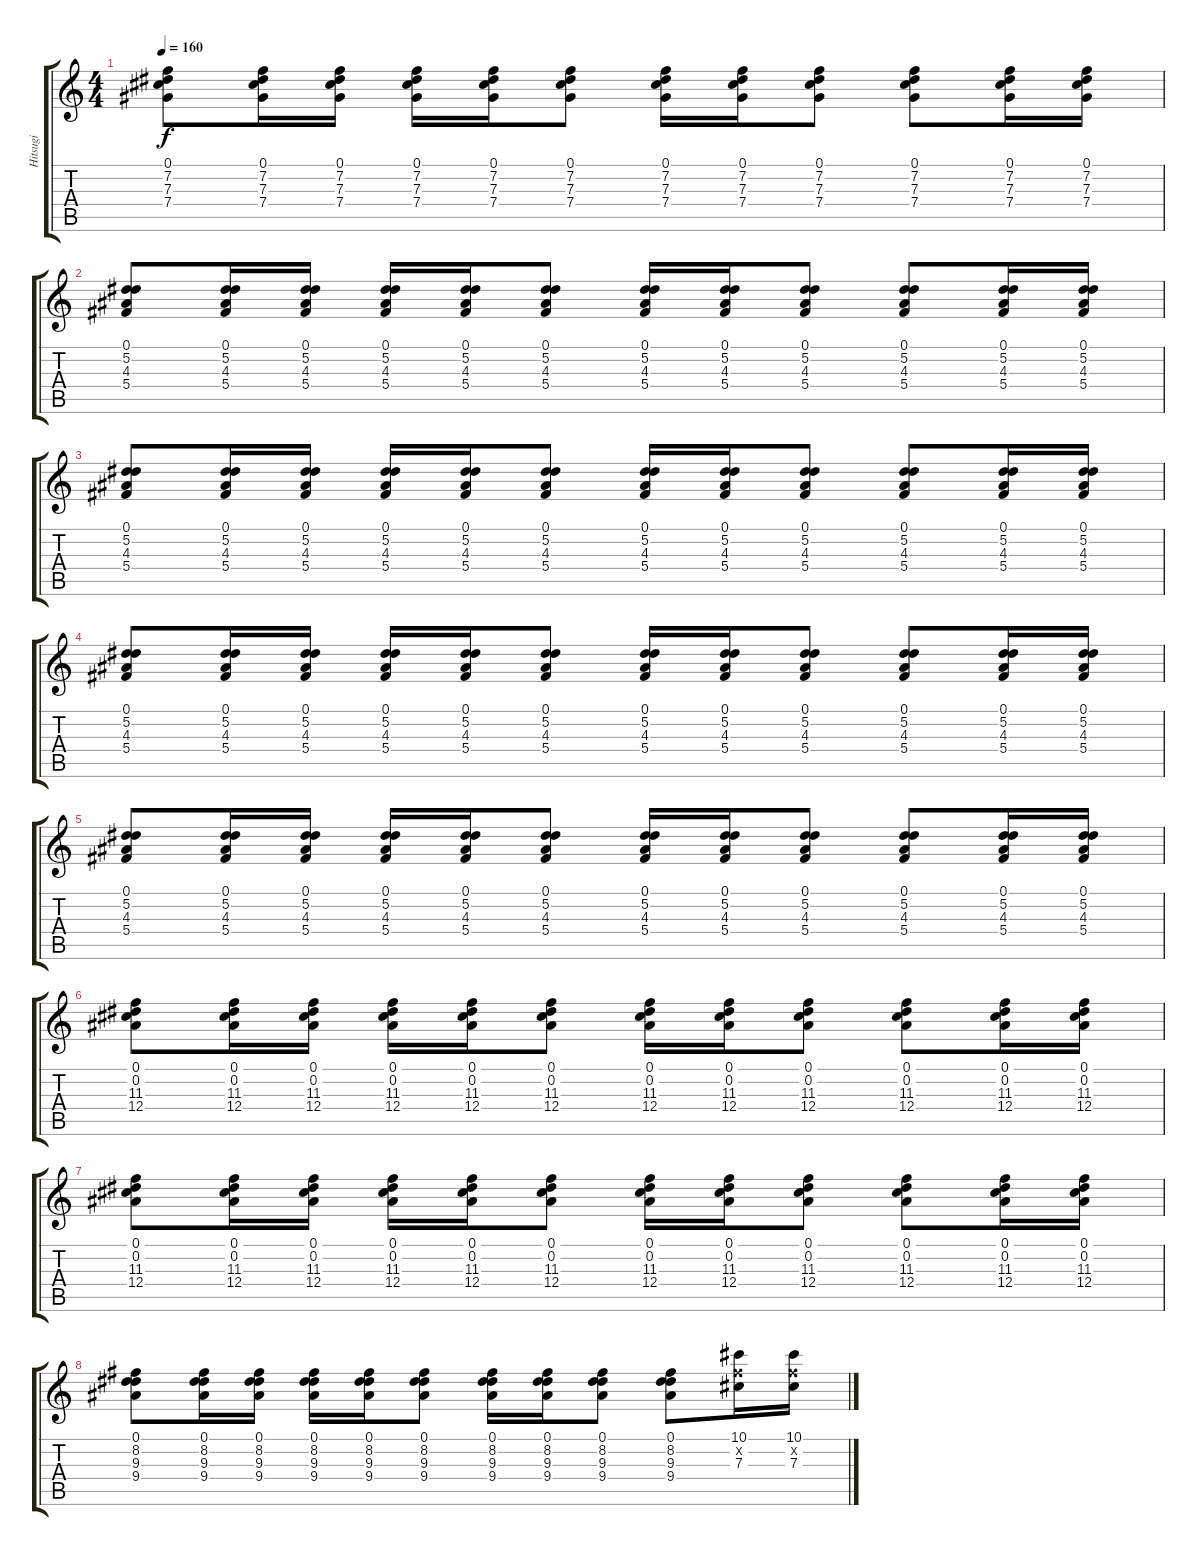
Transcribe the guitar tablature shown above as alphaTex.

\track ("Hitsugi" "Hitsugi") {instrument overdrivenguitar}
\staff {score tabs}
\tuning (Eb4 Bb3 Gb3 Db3 Ab2 Eb2) {hide}
\ts (4 4)
\tempo 160
\clef g2
\ks c
(0.1 7.2 7.3 7.4).8{dy f} (0.1 7.2 7.3 7.4).16 (0.1 7.2 7.3 7.4).16 (0.1 7.2 7.3 7.4).16 (0.1 7.2 7.3 7.4).16 (0.1 7.2 7.3 7.4).8 (0.1 7.2 7.3 7.4).16 (0.1 7.2 7.3 7.4).16 (0.1 7.2 7.3 7.4).8 (0.1 7.2 7.3 7.4).8 (0.1 7.2 7.3 7.4).16 (0.1 7.2 7.3 7.4).16 |
(0.1 5.2 4.3 5.4).8 (0.1 5.2 4.3 5.4).16 (0.1 5.2 4.3 5.4).16 (0.1 5.2 4.3 5.4).16 (0.1 5.2 4.3 5.4).16 (0.1 5.2 4.3 5.4).8 (0.1 5.2 4.3 5.4).16 (0.1 5.2 4.3 5.4).16 (0.1 5.2 4.3 5.4).8 (0.1 5.2 4.3 5.4).8 (0.1 5.2 4.3 5.4).16 (0.1 5.2 4.3 5.4).16 |
(0.1 5.2 4.3 5.4).8 (0.1 5.2 4.3 5.4).16 (0.1 5.2 4.3 5.4).16 (0.1 5.2 4.3 5.4).16 (0.1 5.2 4.3 5.4).16 (0.1 5.2 4.3 5.4).8 (0.1 5.2 4.3 5.4).16 (0.1 5.2 4.3 5.4).16 (0.1 5.2 4.3 5.4).8 (0.1 5.2 4.3 5.4).8 (0.1 5.2 4.3 5.4).16 (0.1 5.2 4.3 5.4).16 |
(0.1 5.2 4.3 5.4).8 (0.1 5.2 4.3 5.4).16 (0.1 5.2 4.3 5.4).16 (0.1 5.2 4.3 5.4).16 (0.1 5.2 4.3 5.4).16 (0.1 5.2 4.3 5.4).8 (0.1 5.2 4.3 5.4).16 (0.1 5.2 4.3 5.4).16 (0.1 5.2 4.3 5.4).8 (0.1 5.2 4.3 5.4).8 (0.1 5.2 4.3 5.4).16 (0.1 5.2 4.3 5.4).16 |
(0.1 5.2 4.3 5.4).8 (0.1 5.2 4.3 5.4).16 (0.1 5.2 4.3 5.4).16 (0.1 5.2 4.3 5.4).16 (0.1 5.2 4.3 5.4).16 (0.1 5.2 4.3 5.4).8 (0.1 5.2 4.3 5.4).16 (0.1 5.2 4.3 5.4).16 (0.1 5.2 4.3 5.4).8 (0.1 5.2 4.3 5.4).8 (0.1 5.2 4.3 5.4).16 (0.1 5.2 4.3 5.4).16 |
(0.1 0.2 11.3 12.4).8 (0.1 0.2 11.3 12.4).16 (0.1 0.2 11.3 12.4).16 (0.1 0.2 11.3 12.4).16 (0.1 0.2 11.3 12.4).16 (0.1 0.2 11.3 12.4).8 (0.1 0.2 11.3 12.4).16 (0.1 0.2 11.3 12.4).16 (0.1 0.2 11.3 12.4).8 (0.1 0.2 11.3 12.4).8 (0.1 0.2 11.3 12.4).16 (0.1 0.2 11.3 12.4).16 |
(0.1 0.2 11.3 12.4).8 (0.1 0.2 11.3 12.4).16 (0.1 0.2 11.3 12.4).16 (0.1 0.2 11.3 12.4).16 (0.1 0.2 11.3 12.4).16 (0.1 0.2 11.3 12.4).8 (0.1 0.2 11.3 12.4).16 (0.1 0.2 11.3 12.4).16 (0.1 0.2 11.3 12.4).8 (0.1 0.2 11.3 12.4).8 (0.1 0.2 11.3 12.4).16 (0.1 0.2 11.3 12.4).16 |
(0.1 8.2 9.3 9.4).8 (0.1 8.2 9.3 9.4).16 (0.1 8.2 9.3 9.4).16 (0.1 8.2 9.3 9.4).16 (0.1 8.2 9.3 9.4).16 (0.1 8.2 9.3 9.4).8 (0.1 8.2 9.3 9.4).16 (0.1 8.2 9.3 9.4).16 (0.1 8.2 9.3 9.4).8 (0.1 8.2 9.3 9.4).8 (10.1 8.2{x} 7.3).16 (10.1 8.2{x} 7.3).16
